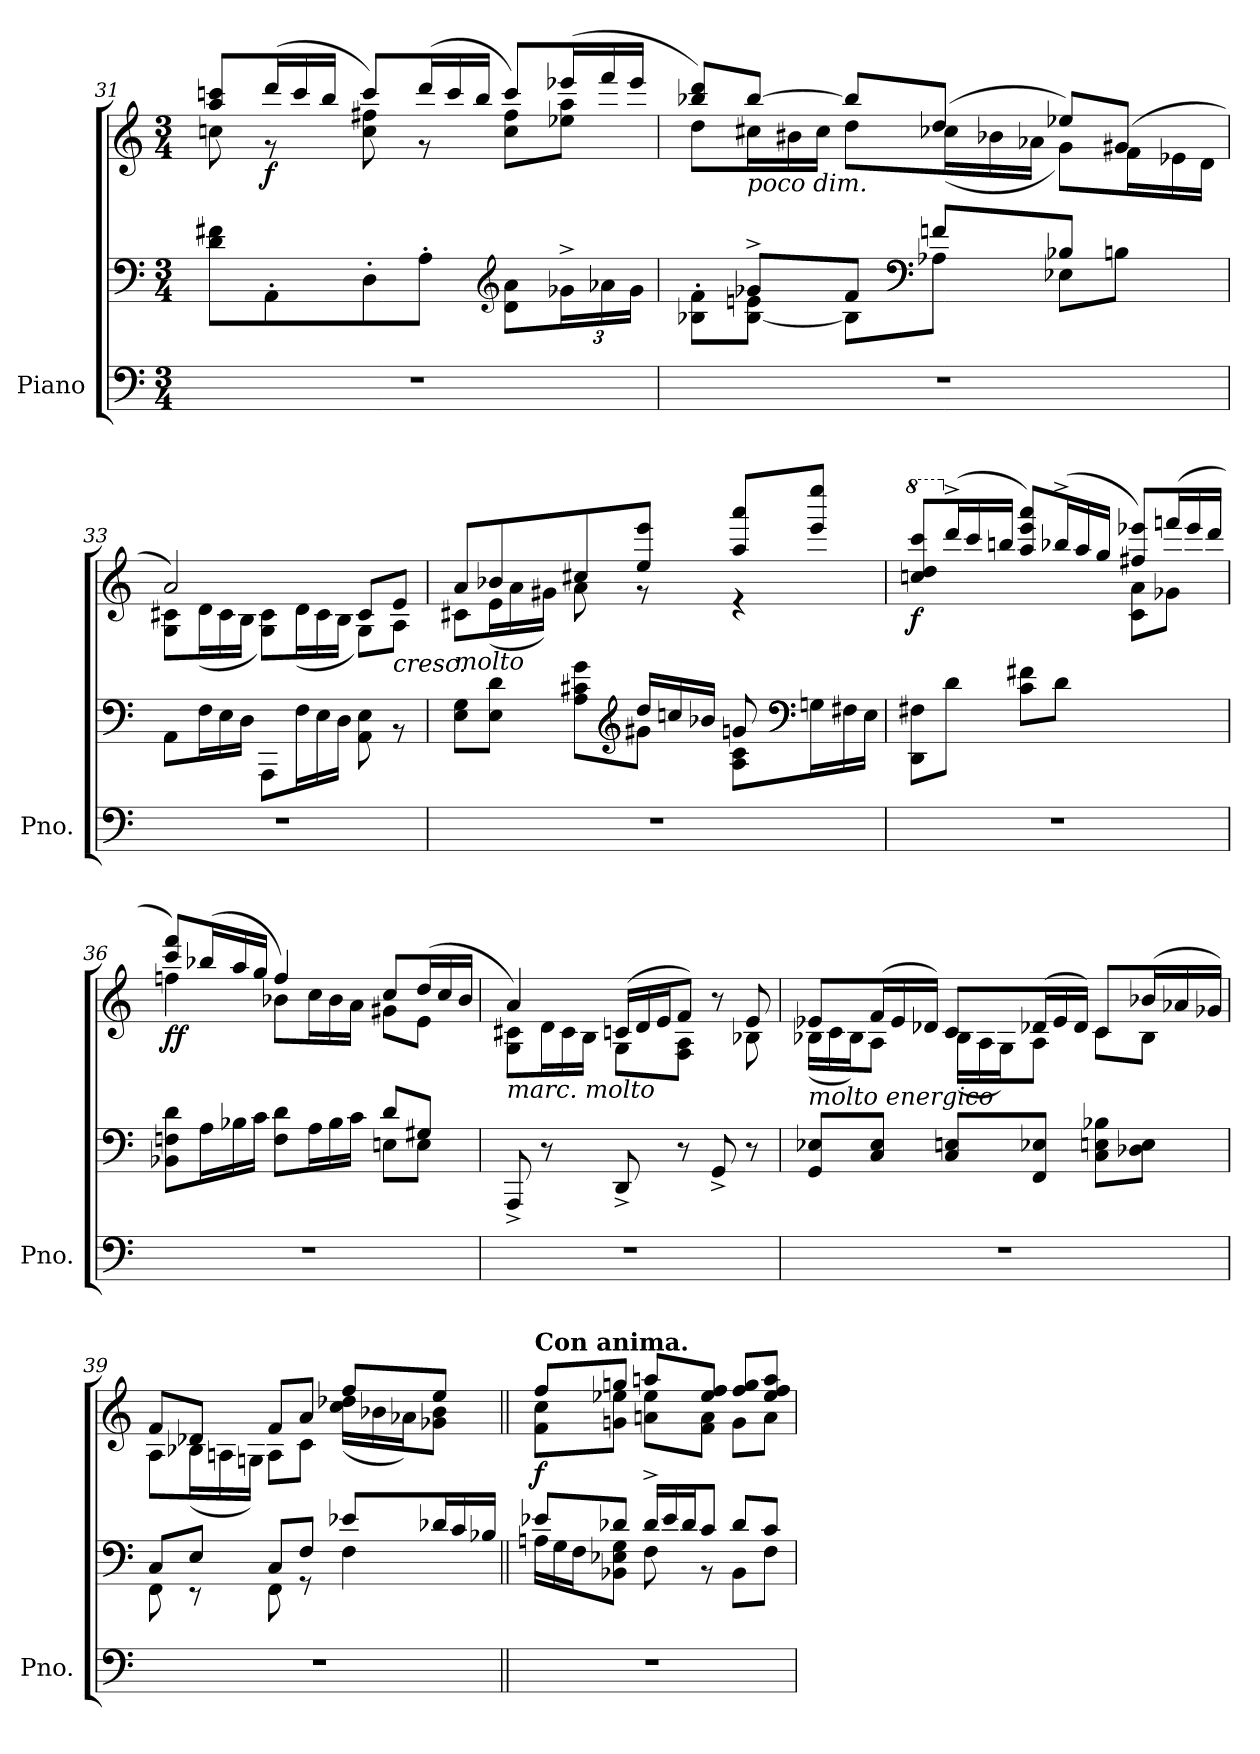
**kern	**kern	**kern	**dynam
*part1	*part1	*part1	*part1
*staff3	*staff2	*staff1	*staff1/2/3
*I"Piano	*	*	*
*I'Pno.	*	*	*
*clefF4	*clefF4	*clefG2	*
*k[]	*k[]	*k[]	*
*M3/4	*M3/4	*M3/4	*
=31	=31	=31	=31
*	*	*^	*
2.r	8d\ 8f#X\L	8aa/ 8cccn/L	8ccn\	.
*	*	*Xtuplet	*	*
!	!	!	!	!LO:DY:b
.	8AA'\	(24ddd/L	8r	f
.	.	24ccc/	.	.
.	.	24bb/JJ	.	.
.	8D'\	8ccc/L)	8cc\ 8ff#X\	.
.	8A'\J	(24ddd/L	8r	.
.	.	24ccc/	.	.
.	.	24bb/JJ	.	.
*	*clefG2	*	*	*
.	8d\ 8a\L	8ccc/L)	8cc\ 8ff#\L	.
*	*Xbrackettup	*	*	*
.	24g-X^\L	(24eee-X/L	8ee-X\ 8aa\J	.
.	24a-X\	24fff/	.	.
.	24g-\JJ	24eee-/JJ	.	.
!!LO:LB:g=z	!!
=32	=32	=32	=32	=32
*	*^	*	*	*
2.r	8ryy	8B-X\' 8f\'L	8bb-X/ 8ddd/L)	8dd\L	.
!	!	!	!LO:TX:b:i:t=poco dim.	!	!
.	8g-X^/L	[8B-\ 8en\J	[8bb-/J	24cc#X\L	.
.	.	.	.	24b#X\	.
.	.	.	.	24cc#\JJ	.
.	8f/J	8B-\L]	8bb-/L]	8dd\L	.
*	*clefF4	*	*	*	*
.	8fn/L	8A-X\J	(8dd/J	(24cc-X\L	.
.	.	.	.	24b-X\	.
.	.	.	.	24a-X\JJ	.
.	8B-X/J	8E-X\L	8ee-X/L)	8g\L)	.
.	8ryy	8Bn\J	(8g#X/J	24f\L	.
.	.	.	.	24e-X\	.
.	.	.	.	24d\JJ	.
=33	=33	=33	=33	=33	=33
2.r	2.ryy	8AA\L	2a/)	8G\ 8c#X\L	.
*	*	*Xtuplet	*	*	*
.	.	24F\L	.	(>24d\L	.
.	.	24E\	.	24c#\	.
.	.	24D\JJ	.	24B\JJ	.
.	.	8AAA\L	.	8G\ 8c#\L)	.
.	.	24F\L	.	(>24d\L	.
.	.	24E\	.	24c#\	.
.	.	24D\JJ	.	24B\JJ	.
.	.	8AA\ 8E\	8c#/L	8G\L)	.
!	!	!	!LO:TX:b:i:t=cresc.	!	!
.	.	8r	8e/J	8A\J	.
!!LO:LB:g=z	!!
=34	=34	=34	=34	=34	=34
!	!	!	!LO:TX:b:i:t=molto	!	!
2.r	4ryy	8E\ 8G\L	8a/L	8c#X\L	.
.	.	8E\ 8d\J	8b-X/	(24e\L	.
.	.	.	.	24a\	.
.	.	.	.	24g#X\JJ)	.
.	8ryy	8A\ 8c#X\ 8g\L	8cc#X/	8a\	.
*	*clefG2	*	*	*	*
.	24dd/LL	8g#X\J	8ee/ 8eee/J	8r	.
.	24ccn/	.	.	.	.
.	24b-X/JJ	.	.	.	.
.	8gn/	8A\ 8c#\L	8aa/ 8aaa/L	4r	.
*	*clefF4	*	*	*	*
.	8ryy	24Gn\L	8eee/ 8eeee/J	.	.
.	.	24F#X\	.	.	.
.	.	24E\JJ	.	.	.
*	*	*	*v	*v	*
=35	=35	=35	=35	=35
*	*	*	*8va	*
*	*	*	*^	*
*	*	*	*	*^	*
!	!	!	!	!	!	!LO:DY:b
2.r	8DD\ 8F#X\L	2.ryy	8cccn/ 8ddd/ 8cccc/L	2.ryy	2ryy	f
*	*	*	*X8va	*	*	*
.	8d\J	.	(24ddd^/L	.	.	.
.	.	.	24ccc/	.	.	.
.	.	.	24bbn/JJ	.	.	.
.	8c\ 8f#X\L	.	8aa/ 8eee/ 8aaa/L)	.	.	.
.	8d\J	.	(24bb-X^/L	.	.	.
.	.	.	24aa/	.	.	.
.	.	.	24gg/JJ	.	.	.
.	4ryy	.	8ff#X/ 8eee-X/L)	.	8c\ 8a\L	.
.	.	.	(24fffn/L	.	8g-X\J	.
.	.	.	24eee-/	.	.	.
.	.	.	24ddd/JJ	.	.	.
*	*	*	*	*v	*v	*
!!LO:LB:g=z
=36	=36	=36	=36	=36	=36
!	!	!	!	!	!LO:DY:b
2.r	8BB-X\ 8Fn\ 8d\L	2ryy	8ccc/ 8fff/L)	4ffn\	ff
.	24A\L	.	(24bb-X/L	.	.
.	24B-X\	.	24aa/	.	.
.	24c\JJ	.	24gg/JJ	.	.
.	8F\ 8d\L	.	4ff/)	8b-X\L	.
.	24A\L	.	.	24cc\L	.
.	24B-\	.	.	24b-\	.
.	24c\JJ	.	.	24a\JJ	.
.	8d/L	8En\L	8cc/L	8g#X\L	.
.	8G#X/J	8E\J	(24dd/L	8e\J	.
.	.	.	24cc/	.	.
.	.	.	24b-/JJ	.	.
*	*v	*v	*	*	*
=37	=37	=37	=37	=37
!	!	!LO:TX:b:i:t=marc. molto	!	!
2.r	8AAA^/	4a/)	8G\ 8c#X\L	.
.	8r	.	24d\L	.
.	.	.	24c#\	.
.	.	.	24B\JJ	.
.	8DD^/	(24cn/LL	8G\L	.
.	.	24d/	.	.
.	.	24e/J	.	.
.	8r	8f/J)	8F\ 8A\J	.
.	8GG^/	8r	8ryy	.
.	8r	8e/	8B-X\	.
=38	=38	=38	=38	=38
!	!	!LO:TX:b:i:t=molto energico	!	!
2.r	8GG/ 8E-X/L	8e-X/L	(24B-X\LL	.
.	.	.	24c\	.
.	.	.	24B-\J)	.
.	8C/ 8E-/J	(24f/L	8A\J	.
.	.	24e-/	.	.
.	.	24d-X/JJ)	.	.
.	8C/ 8En/L	8c/L	(24B-\LL	.
.	.	.	24A\	.
.	.	.	24G\J)	.
.	8FF/ 8E-X/J	(24d-X/L	8A\J	.
.	.	24e-/	.	.
.	.	24d-/JJ)	.	.
.	8C\ 8En\ 8B-X\L	8c/L	8c\L	.
.	8D-X\ 8E\J	(24b-X/L	8B-\J	.
.	.	24a-X/	.	.
.	.	24g-X/JJ)	.	.
!!LO:LB:g=z	!!
=39	=39	=39	=39	=39
*	*^	*	*	*
2.r	8C/L	8FF\	8f/L	8A\L	.
.	8E/J	8r	8d-X/J	(24B-X\L	.
.	.	.	.	24An\	.
.	.	.	.	24Gn\JJ)	.
.	8C/L	8FF\	8f/L	8A\L	.
.	8F/J	8r	8a/J	8c\J	.
.	8e-X/L	4F\	8ff/L	(24cc\ 24dd-X\LL	.
.	.	.	.	24b-X\	.
.	.	.	.	24a-X\J)	.
.	24d-X/L	.	8ee/J	8g-X\ 8b-\J	.
.	24c/	.	.	.	.
.	24B-X/JJ	.	.	.	.
=40||	=40||	=40||	=40||	=40||	=40||
!	!	!	!LO:TX:a:B:t=Con anima.	!	!
!	!	!	!	!	!LO:DY:b
2.r	8e-X/L	24An\LL	8ff/L	8f\ 8cc\L	f
.	.	24G\	.	.	.
.	.	24F\J	.	.	.
.	8d-X/J	8BB-X\ 8E-X\ 8G\J	8ggn/J	8gn\ 8ee-X\J	.
.	24d-^/LL	8F\	8aan/L	8an\ 8ee-\L	.
.	24e-/	.	.	.	.
.	24d-/J	.	.	.	.
.	8c/J	8r	8ee-/ 8ff/J	8f\ 8a\J	.
.	8d-/L	8BB-\L	8ff/ 8gg/L	8g\L	.
.	8c/J	8F\J	8ee-/ 8ff/ 8aa/J	8a\J	.
*	*v	*v	*	*	*
*	*	*v	*v	*
=	=	=	=
*-	*-	*-	*-
